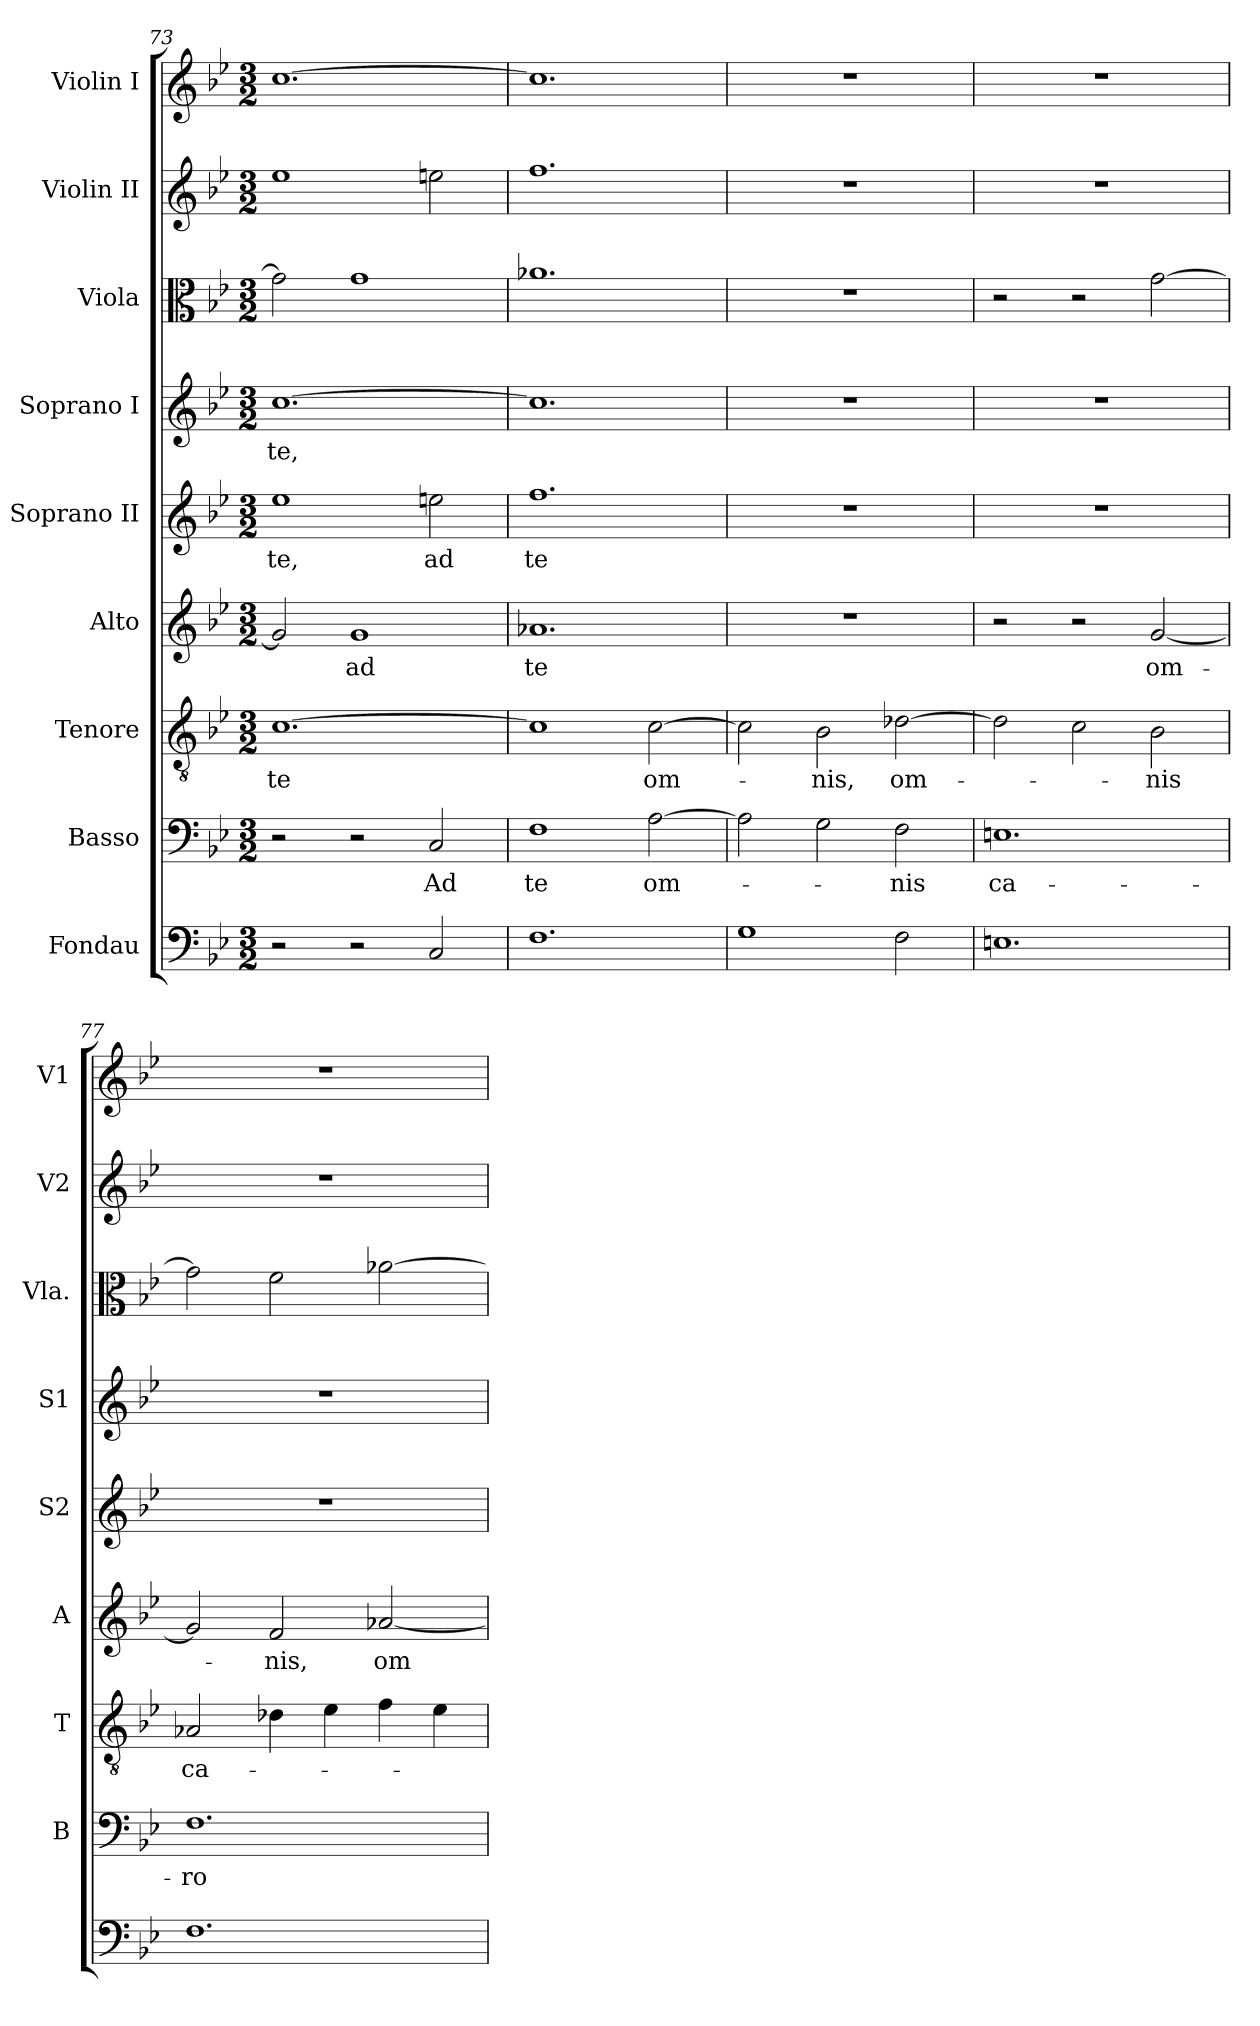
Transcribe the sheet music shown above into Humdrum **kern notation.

**kern	**kern	**text	**kern	**text	**kern	**text	**kern	**text	**kern	**text	**kern	**kern	**kern
*part9	*part8	*part8	*part7	*part7	*part6	*part6	*part5	*part5	*part4	*part4	*part3	*part2	*part1
*staff9	*staff8	*staff8	*staff7	*staff7	*staff6	*staff6	*staff5	*staff5	*staff4	*staff4	*staff3	*staff2	*staff1
*I"Fondau	*I"Basso	*	*I"Tenore	*	*I"Alto	*	*I"Soprano  II	*	*I"Soprano  I	*	*I"Viola	*I"Violin  II	*I"Violin  I
*	*I'B	*	*I'T	*	*I'A	*	*I'S2	*	*I'S1	*	*I'Vla.	*I'V2	*I'V1
!!LO:PB:g=z
*clefF4	*clefF4	*	*clefGv2	*	*clefG2	*	*clefG2	*	*clefG2	*	*clefC3	*clefG2	*clefG2
*k[b-e-]	*k[b-e-]	*	*k[b-e-]	*	*k[b-e-]	*	*k[b-e-]	*	*k[b-e-]	*	*k[b-e-]	*k[b-e-]	*k[b-e-]
*B-:	*B-:	*	*B-:	*	*B-:	*	*B-:	*	*B-:	*	*B-:	*B-:	*B-:
*M3/2	*M3/2	*	*M3/2	*	*M3/2	*	*M3/2	*	*M3/2	*	*M3/2	*M3/2	*M3/2
=73	=73	=73	=73	=73	=73	=73	=73	=73	=73	=73	=73	=73	=73
!	!	!	!	!LO:LY:b	!	!	!	!LO:LY:b	!	!LO:LY:b	!	!	!
2r	2r	.	[1.c	te	2g/]	.	1ee-	te,	[1.cc	te,	2g\]	1ee-	[1.cc
!	!	!	!	!	!	!LO:LY:b	!	!	!	!	!	!	!
2r	2r	.	.	.	1g	ad	.	.	.	.	1g	.	.
!	!	!LO:LY:b	!	!	!	!	!	!LO:LY:b	!	!	!	!	!
2C/	2C/	Ad	.	.	.	.	2een\	ad	.	.	.	2een\	.
=74	=74	=74	=74	=74	=74	=74	=74	=74	=74	=74	=74	=74	=74
!	!	!LO:LY:b	!	!	!	!LO:LY:b	!	!LO:LY:b	!	!	!	!	!
1.F	1F	te	1c]	.	1.a-X	te	1.ff	te	1.cc]	.	1.a-X	1.ff	1.cc]
!	!	!LO:LY:b	!	!LO:LY:b	!	!	!	!	!	!	!	!	!
.	[2A\	om-	[2c\	om-	.	.	.	.	.	.	.	.	.
=75	=75	=75	=75	=75	=75	=75	=75	=75	=75	=75	=75	=75	=75
1G	2A\]	.	2c\]	.	1.r	.	1.r	.	1.r	.	1.r	1.r	1.r
!	!	!	!	!LO:LY:b	!	!	!	!	!	!	!	!	!
.	2G\	.	2B-\	-nis,	.	.	.	.	.	.	.	.	.
!	!	!LO:LY:b	!	!LO:LY:b	!	!	!	!	!	!	!	!	!
2F\	2F\	-nis	[2d-X\	om-	.	.	.	.	.	.	.	.	.
=76	=76	=76	=76	=76	=76	=76	=76	=76	=76	=76	=76	=76	=76
!	!	!LO:LY:b	!	!	!	!	!	!	!	!	!	!	!
1.En	1.En	ca-	2d-\]	.	2r	.	1.r	.	1.r	.	2r	1.r	1.r
.	.	.	2c\	.	2r	.	.	.	.	.	2r	.	.
!	!	!	!	!LO:LY:b	!	!LO:LY:b	!	!	!	!	!	!	!
.	.	.	2B-\	-nis	[2g/	om-	.	.	.	.	[2g\	.	.
=77	=77	=77	=77	=77	=77	=77	=77	=77	=77	=77	=77	=77	=77
!	!	!LO:LY:b	!	!LO:LY:b	!	!	!	!	!	!	!	!	!
1.F	1.F	-ro	2A-X/	ca-	2g/]	.	1.r	.	1.r	.	2g\]	1.r	1.r
!	!	!	!	!	!	!LO:LY:b	!	!	!	!	!	!	!
.	.	.	4d-X\	.	2f/	-nis,	.	.	.	.	2f\	.	.
.	.	.	4e-\	.	.	.	.	.	.	.	.	.	.
!	!	!	!	!	!	!LO:LY:b	!	!	!	!	!	!	!
.	.	.	4f\	.	[2a-X/	om-	.	.	.	.	[2a-X\	.	.
.	.	.	4e-\	.	.	.	.	.	.	.	.	.	.
=	=	=	=	=	=	=	=	=	=	=	=	=	=
*-	*-	*-	*-	*-	*-	*-	*-	*-	*-	*-	*-	*-	*-
